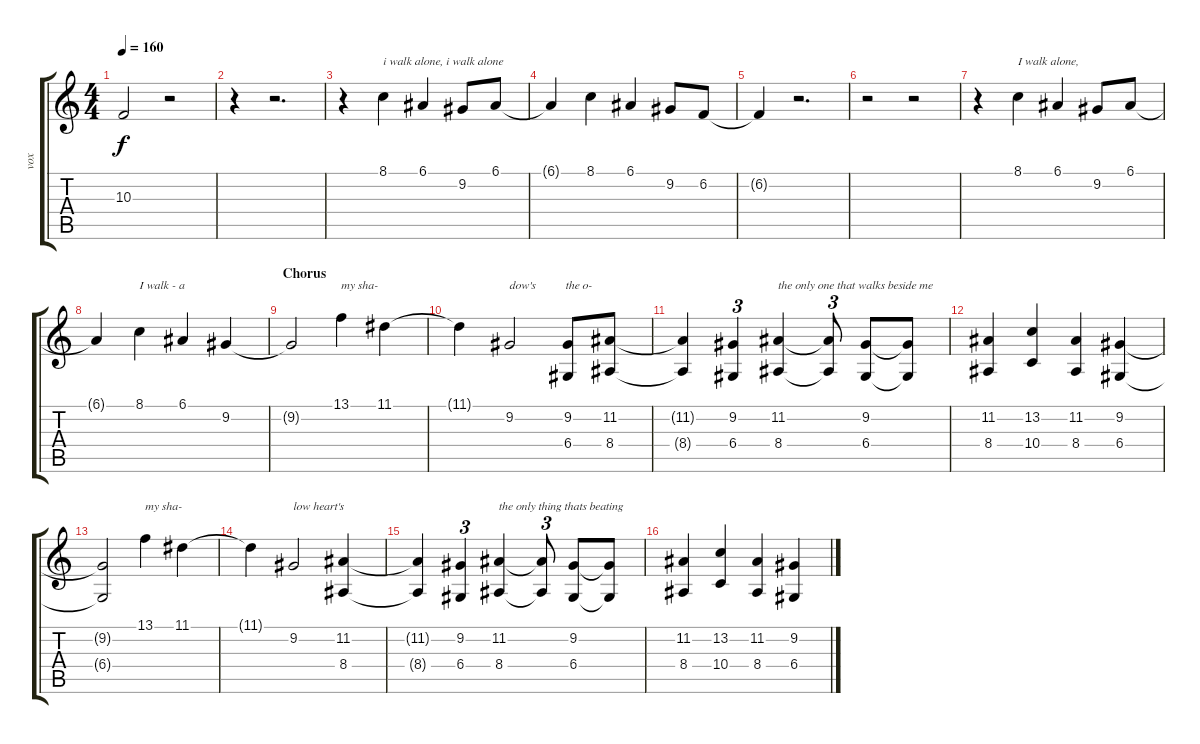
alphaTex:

\track ("vox" "vox") {instrument shakuhachi}
\staff {score tabs}
\tuning (E4 B3 G3 D3 A2 E2) {hide}
\ts (4 4)
\tempo 160
\clef g2
\ks c
10.3{t}.2{dy f} r.2 |
r.4 r.2{d} |
r.4 8.1.4{txt "i walk alone, i walk alone"} 6.1.4 9.2.8 6.1.8 |
6.1{t}.4 8.1.4 6.1.4 9.2.8 6.2.8 |
6.2{t}.4 r.2{d} |
r.2 r.2 |
r.4 8.1.4{txt "I walk alone,"} 6.1.4 9.2.8 6.1.8 |
6.1{t}.4 8.1.4{txt "I walk - a"} 6.1.4 9.2.4 |
\section ("" "Chorus")
9.2{t}.2 13.1.4{txt "my sha-"} 11.1.4 |
11.1{t}.4 9.2.2{txt "dow's          the o-"} (9.2 6.4).8 (11.2 8.4).8 |
(11.2{t} 8.4{t}).4 (9.2 6.4).4{tu (3 2)} (11.2 8.4).4{txt "the only one that walks beside me"} (11.2{t} 8.4{t}).8{tu (3 2)} (9.2 6.4).8 (9.2{t} 6.4{t}).8 |
(11.2 8.4).4 (13.2 10.4).4 (11.2 8.4).4 (9.2 6.4).4 |
(9.2{t} 6.4{t}).2 13.1.4{txt "my sha-"} 11.1.4 |
11.1{t}.4 9.2.2{txt "low heart's"} (11.2 8.4).4 |
(11.2{t} 8.4{t}).4 (9.2 6.4).4{tu (3 2)} (11.2 8.4).4{txt "the only thing thats beating"} (11.2{t} 8.4{t}).8{tu (3 2)} (9.2 6.4).8 (9.2{t} 6.4{t}).8 |
(11.2 8.4).4 (13.2 10.4).4 (11.2 8.4).4 (9.2 6.4).4
